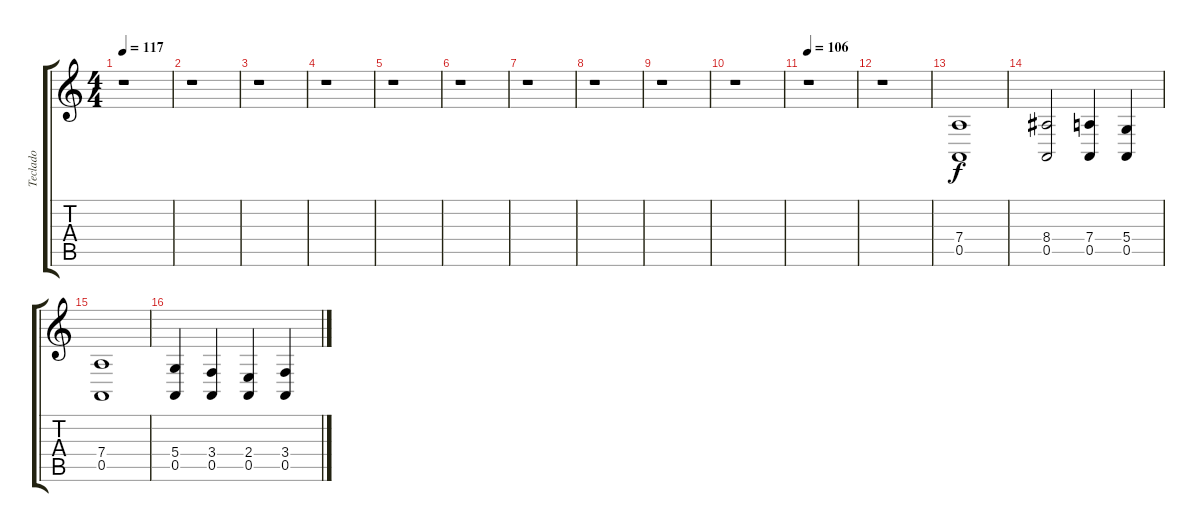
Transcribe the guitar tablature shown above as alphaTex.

\track ("Teclado" "Teclado") {instrument stringensemble1}
\staff {score tabs}
\tuning (E4 B3 G3 D3 A2 E2) {hide}
\ts (4 4)
\tempo 117
\clef g2
\ks c
r.1{dy f} |
r.1 |
r.1 |
r.1 |
r.1 |
r.1 |
r.1 |
r.1 |
r.1 |
r.1 |
\tempo 106
r.1 |
r.1 |
(7.4 0.5).1{volume 14} |
(8.4 0.5).2 (7.4 0.5).4 (5.4 0.5).4 |
(7.4 0.5).1 |
(5.4 0.5).4 (3.4 0.5).4 (2.4 0.5).4 (3.4 0.5).4
